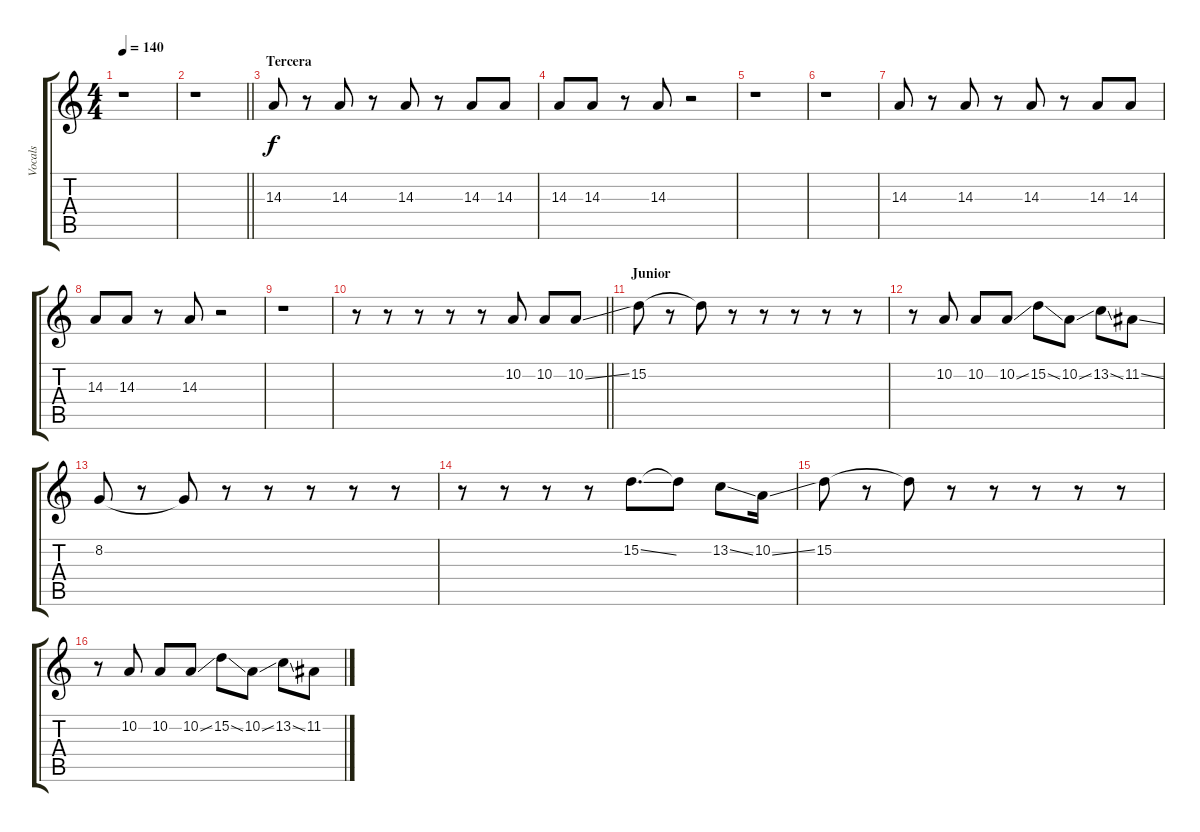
\track ("Vocals" "Vocals") {instrument tangoaccordion}
\staff {score tabs}
\tuning (E4 B3 G3 D3 A2 E2) {hide}
\ts (4 4)
\tempo 140
\clef g2
\ks c
r.1{dy f} |
\barLineRight lightlight
r.1 |
\section ("" "Tercera")
14.3.8 r.8 14.3.8 r.8 14.3.8 r.8 14.3.8 14.3.8 |
14.3.8 14.3.8 r.8 14.3.8 r.2 |
r.1 |
r.1 |
14.3.8 r.8 14.3.8 r.8 14.3.8 r.8 14.3.8 14.3.8 |
14.3.8 14.3.8 r.8 14.3.8 r.2 |
r.1 |
\barLineRight lightlight
r.8 r.8 r.8 r.8 r.8 10.2.8 10.2.8 10.2{ss}.8 |
\section ("" "Junior")
15.2.8 r.8 15.2{t}.8 r.8 r.8 r.8 r.8 r.8 |
r.8 10.2.8 10.2.8 10.2{ss}.8 15.2{ss}.8 10.2{ss}.8 13.2{ss}.8 11.2{ss}.8 |
8.2.8 r.8 8.2{t}.8 r.8 r.8 r.8 r.8 r.8 |
r.8 r.8 r.8 r.8 15.2{ss}.8{d} 15.2{t}.8 13.2{ss}.8 10.2{ss}.16 |
15.2.8 r.8 15.2{t}.8 r.8 r.8 r.8 r.8 r.8 |
r.8 10.2.8 10.2.8 10.2{ss}.8 15.2{ss}.8 10.2{ss}.8 13.2{ss}.8 11.2{ss}.8
